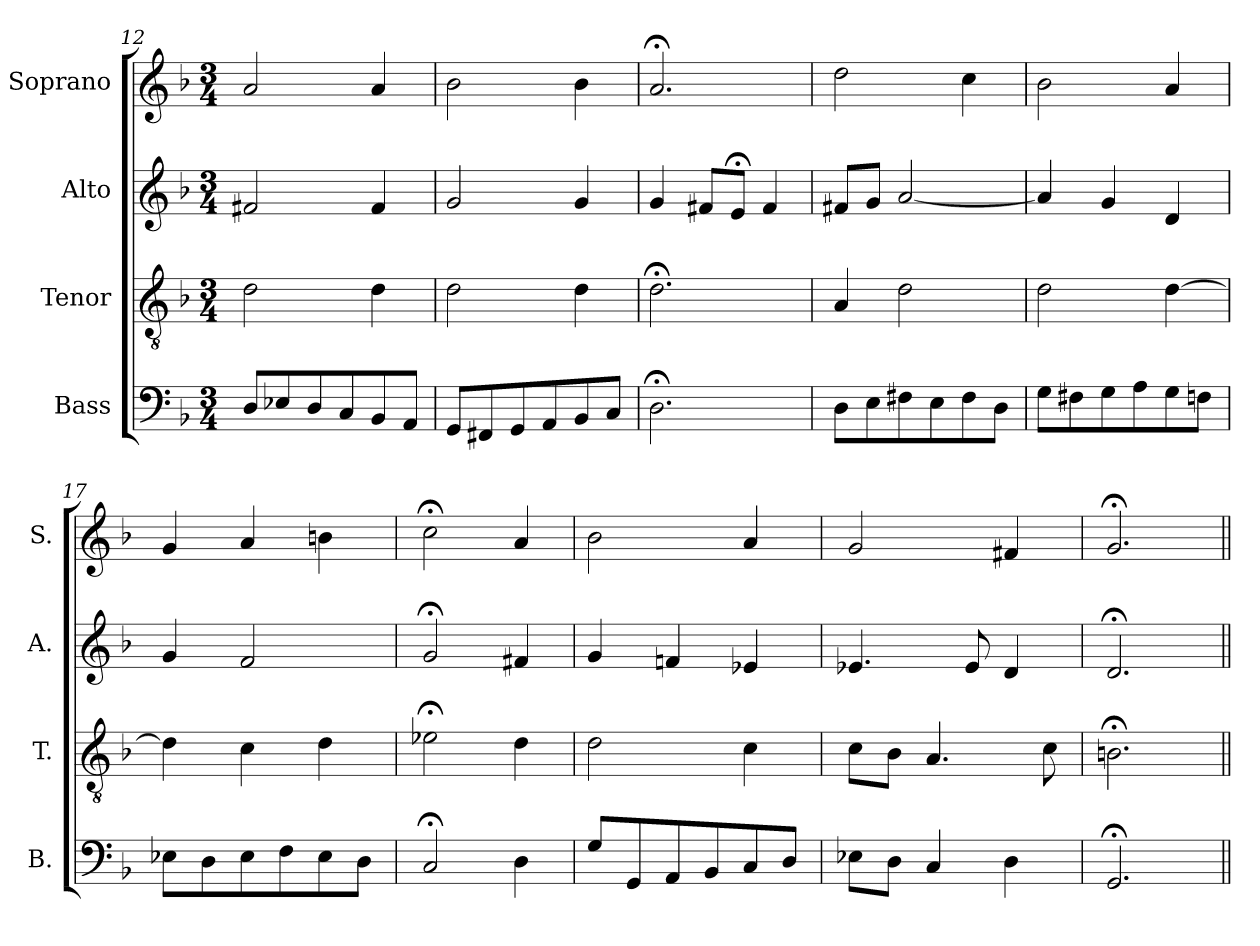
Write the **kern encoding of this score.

**kern	**kern	**kern	**kern
*part4	*part3	*part2	*part1
*staff4	*staff3	*staff2	*staff1
*I"Bass	*I"Tenor	*I"Alto	*I"Soprano
*I'B.	*I'T.	*I'A.	*I'S.
*clefF4	*clefGv2	*clefG2	*clefG2
*	*ITrd7c12	*	*
*k[b-]	*k[b-]	*k[b-]	*k[b-]
*F:	*F:	*F:	*F:
*M3/4	*M3/4	*M3/4	*M3/4
=12	=12	=12	=12
8D/L	2D\	2f#X/	2a/
8E-X/	.	.	.
8D/	.	.	.
8C/	.	.	.
8BB-/	4D\	4f#/	4a/
8AA/J	.	.	.
!!LO:PB:g=z
=13	=13	=13	=13
8GG/L	2D\	2g/	2b-\
8FF#X/	.	.	.
8GG/	.	.	.
8AA/	.	.	.
8BB-/	4D\	4g/	4b-\
8C/J	.	.	.
=14	=14	=14	=14
2.D;<\	2.D;<\	4g/	2.a;</
.	.	8f#X/L	.
.	.	8e;</J	.
.	.	4f#/	.
=15	=15	=15	=15
8D\L	4AA/	8f#X/L	2dd\
8E\	.	8g/J	.
8F#X\	2D\	[2a/	.
8E\	.	.	.
8F#\	.	.	4cc\
8D\J	.	.	.
=16	=16	=16	=16
8G\L	2D\	4a/]	2b-\
8F#X\	.	.	.
8G\	.	4g/	.
8A\	.	.	.
8G\	[4D\	4d/	4a/
8Fn\J	.	.	.
!!LO:LB:g=z
=17	=17	=17	=17
8E-X\L	4D\]	4g/	4g/
8D\	.	.	.
8E-\	4C\	2f/	4a/
8F\	.	.	.
8E-\	4D\	.	4bn\
8D\J	.	.	.
=18	=18	=18	=18
2C;</	2E-X;<\	2g;</	2cc;<\
4D\	4D\	4f#X/	4a/
=19	=19	=19	=19
8G/L	2D\	4g/	2b-\
8GG/	.	.	.
8AA/	.	4fn/	.
8BB-/	.	.	.
8C/	4C\	4e-X/	4a/
8D/J	.	.	.
=20	=20	=20	=20
8E-X\L	8C\L	4.e-X/	2g/
8D\J	8BB-\J	.	.
4C/	4.AA/	.	.
.	.	8e-/	.
4D\	.	4d/	4f#X/
.	8C\	.	.
=21	=21	=21	=21
2.GG;</	2.BBn;<\	2.d;</	2.g;</
=||	=||	=||	=||
*-	*-	*-	*-
